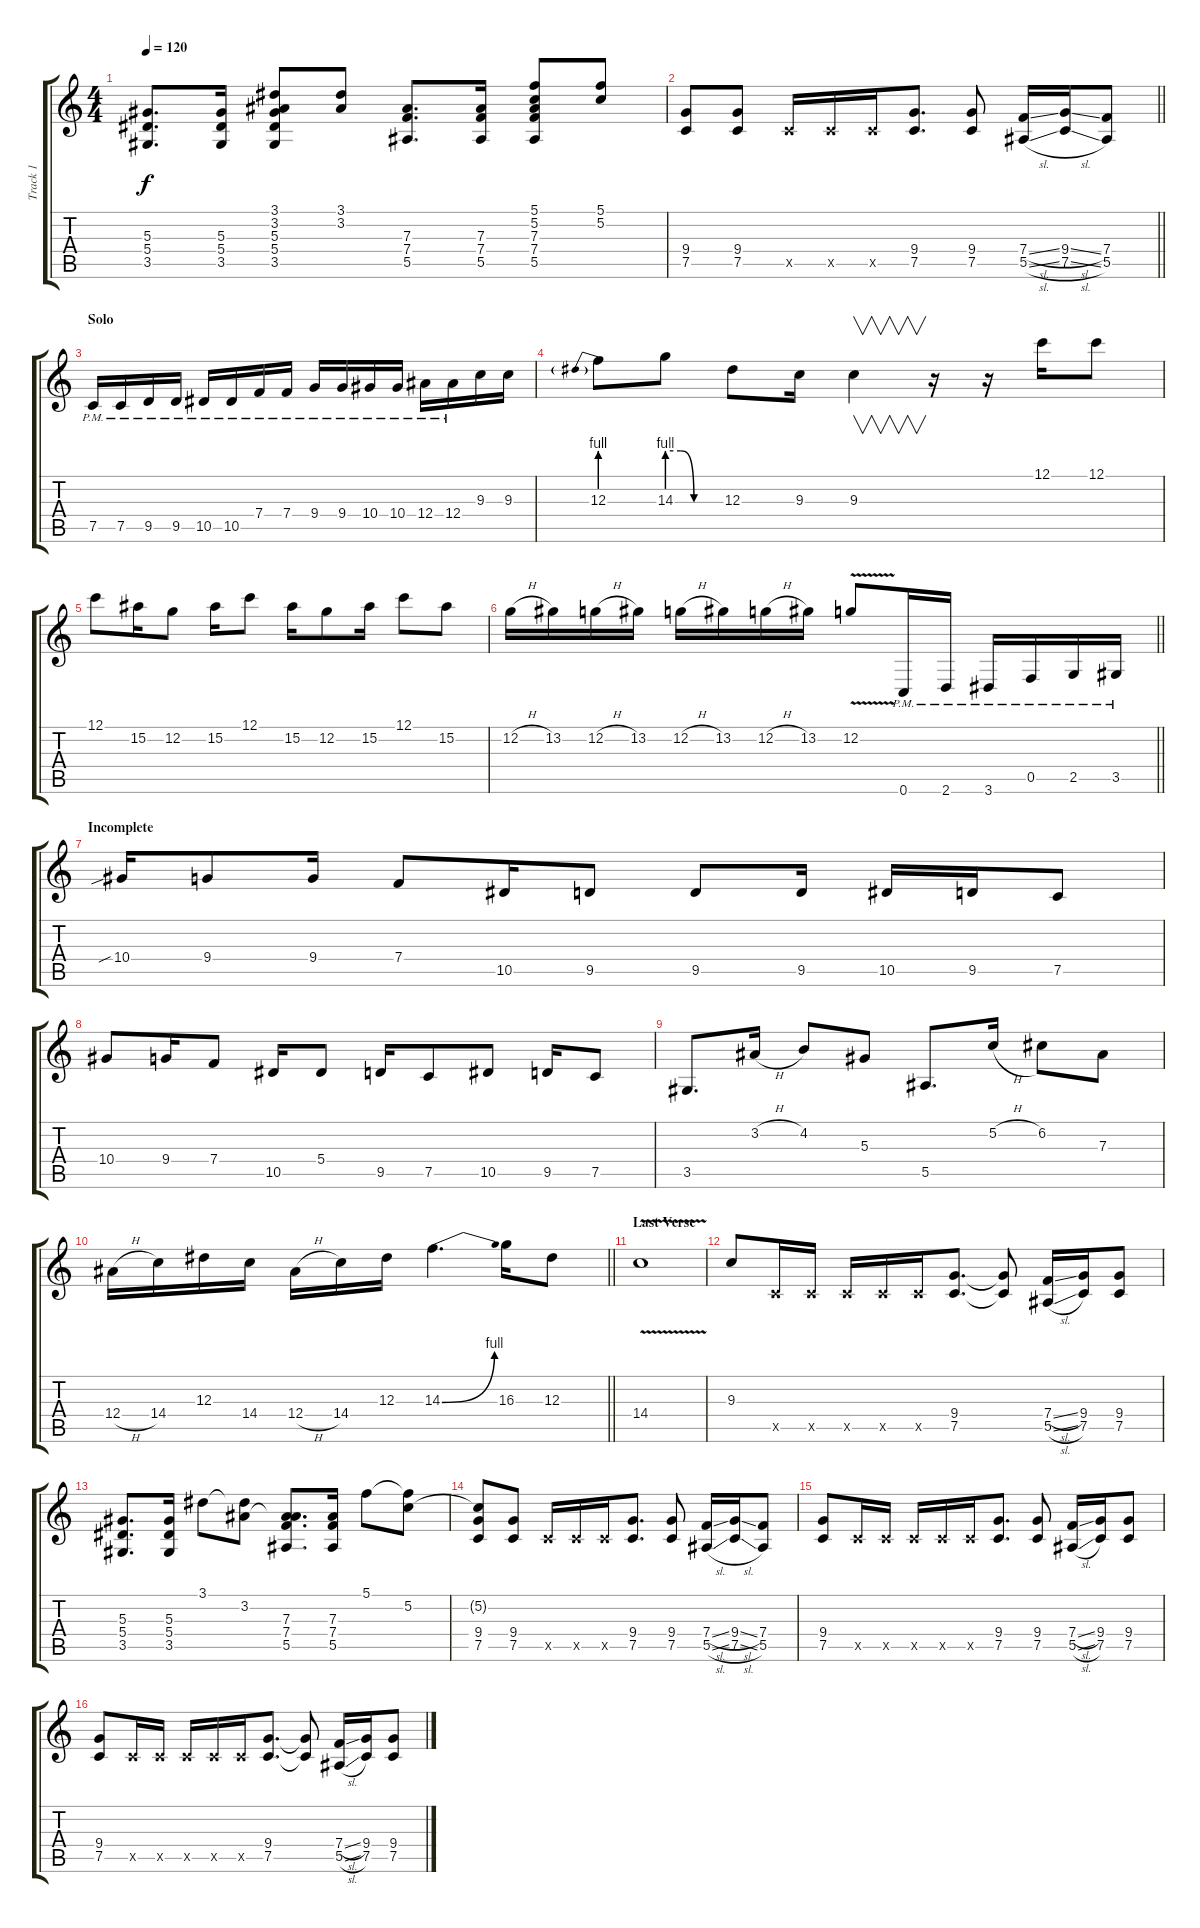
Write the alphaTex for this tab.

\track ("Track 1" "Track 1") {instrument distortionguitar}
\staff {score tabs}
\tuning (C4 G3 Eb3 Bb2 F2 C2) {hide}
\ts (4 4)
\tempo 120
\clef g2
\ks c
(5.3 5.4 3.5).8{d dy f} (5.3 5.4 3.5).16 (3.1 3.2 5.3 5.4 3.5).8 (3.1 3.2).8 (7.3 7.4 5.5).8{d} (7.3 7.4 5.5).16 (5.1 5.2 7.3 7.4 5.5).8 (5.1 5.2).8 |
\barLineRight lightlight
(9.4 7.5).8 (9.4 7.5).8 7.5{x}.16 7.5{x}.16 7.5{x}.16 (9.4 7.5).8{d} (9.4 7.5).8 (7.4{sl} 5.5{sl}).16 (9.4{sl} 7.5{sl}).16 (7.4 5.5).8 |
\section ("" "Solo")
7.5{pm}.16 7.5{pm}.16 9.5{pm}.16 9.5{pm}.16 10.5{pm}.16 10.5{pm}.16 7.4{pm}.16 7.4{pm}.16 9.4{pm}.16 9.4{pm}.16 10.4{pm}.16 10.4{pm}.16 12.4{pm}.16 12.4{pm}.16 9.3.16 9.3.16 |
12.3{be (prebend 0 4 60 4)}.8 14.3{be (custom 0 4 15 4 30 0 60 0)}.8 12.3.8 9.3.16 9.3.4{v} r.16 r.16 12.1.16 12.1.8 |
12.1.8 15.2.16 12.2.8 15.2.16 12.1.8 15.2.16 12.2.8 15.2.16 12.1.8 15.2.8 |
\barLineRight lightlight
12.2{h}.16 13.2.16 12.2{h}.16 13.2.16 12.2{h}.16 13.2.16 12.2{h}.16 13.2.16 12.2{v}.8 0.6{pm}.16 2.6{pm}.16 3.6{pm}.16 0.5{pm}.16 2.5{pm}.16 3.5{pm}.16 |
\section ("" "Incomplete")
10.4{sib}.16 9.4.8 9.4.16 7.4.8 10.5.16 9.5.8 9.5.8 9.5.16 10.5.16 9.5.16 7.5.8 |
10.4.8 9.4.16 7.4.8 10.5.16 5.4.8 9.5.16 7.5.8 10.5.8 9.5.16 7.5.8 |
3.5.8{d} 3.2{h}.16 4.2.8 5.3.8 5.5.8{d} 5.2{h}.16 6.2.8 7.3.8 |
\barLineRight lightlight
12.4{h}.16 14.4.16 12.3.16 14.4.16 12.4{h}.16 14.4.16 12.3.16 14.3{be (bend 0 0 60 4)}.4{d} 16.3.16 12.3.8 |
\section ("" "Last Verse")
14.4{v}.1 |
9.3.8 7.5{x}.16 7.5{x}.16 7.5{x}.16 7.5{x}.16 7.5{x}.16 (9.4 7.5).8{d} (9.4{t} 7.5{t}).8 (7.4{sl} 5.5{sl}).16 (9.4 7.5).16 (9.4 7.5).8 |
(5.3 5.4 3.5).8{d} (5.3 5.4 3.5).16 3.1.8 (3.1{t} 3.2).8 (3.2{t} 7.3 7.4 5.5).8{d} (7.3 7.4 5.5).16 5.1.8 (5.1{t} 5.2).8 |
(5.2{t} 9.4 7.5).8 (9.4 7.5).8 7.5{x}.16 7.5{x}.16 7.5{x}.16 (9.4 7.5).8{d} (9.4 7.5).8 (7.4{sl} 5.5{sl}).16 (9.4{sl} 7.5{sl}).16 (7.4 5.5).8 |
(9.4 7.5).8 7.5{x}.16 7.5{x}.16 7.5{x}.16 7.5{x}.16 7.5{x}.16 (9.4 7.5).8{d} (9.4 7.5).8 (7.4{sl} 5.5{sl}).16 (9.4 7.5).16 (9.4 7.5).8 |
(9.4 7.5).8 7.5{x}.16 7.5{x}.16 7.5{x}.16 7.5{x}.16 7.5{x}.16 (9.4 7.5).8{d} (9.4{t} 7.5{t}).8 (7.4{sl} 5.5{sl}).16 (9.4 7.5).16 (9.4 7.5).8
